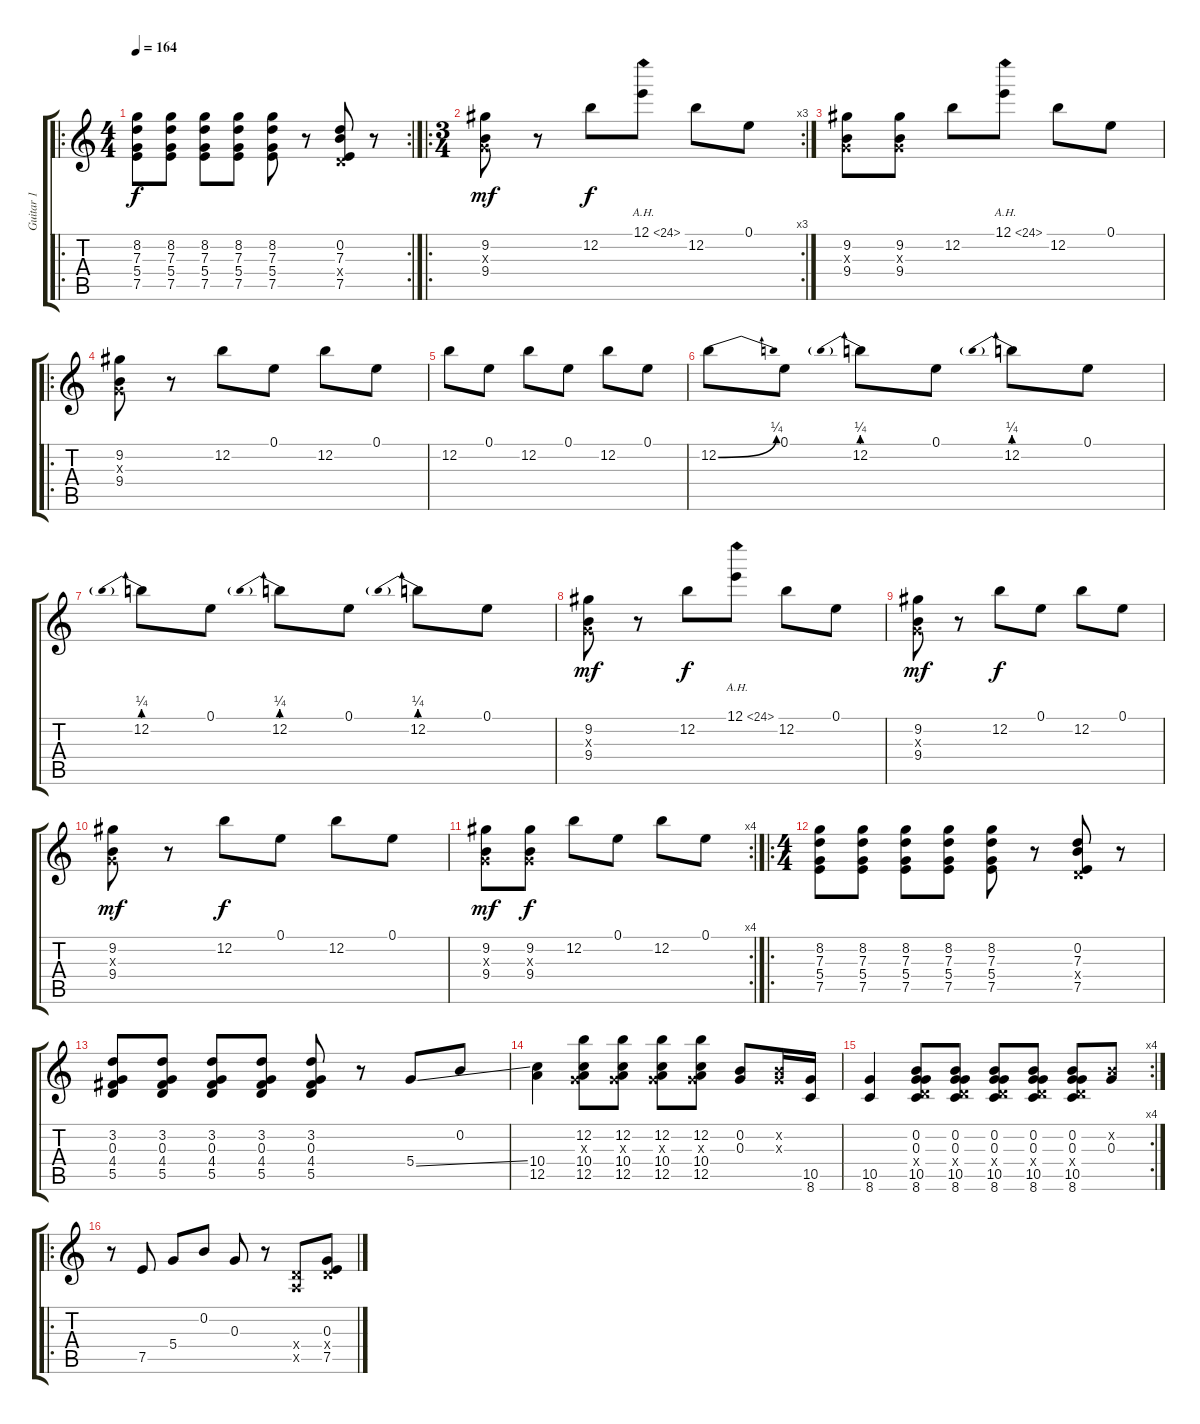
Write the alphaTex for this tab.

\track ("Guitar 1" "Guitar 1") {instrument overdrivenguitar}
\staff {score tabs}
\tuning (E4 B3 G3 D3 A2 E2) {hide}
\ro
\rc 2
\ts (4 4)
\tempo 164
\clef g2
\ks c
(8.2 7.3 5.4 7.5).8{dy f instrument overdrivenguitar} (8.2 7.3 5.4 7.5).8 (8.2 7.3 5.4 7.5).8 (8.2 7.3 5.4 7.5).8 (8.2 7.3 5.4 7.5).8 r.8 (0.2 7.3 0.4{x} 7.5).8 r.8 |
\ro
\rc 3
\ts (3 4)
(9.2 0.3{x} 9.4).8{dy mf} r.8 12.2.8{dy f} 12.1{ah 12}.8 12.2.8 0.1.8 |
(9.2 0.3{x} 9.4).8 (9.2 0.3{x} 9.4).8 12.2.8 12.1{ah 12}.8 12.2.8 0.1.8 |
\ro
(9.2 0.3{x} 9.4).8 r.8 12.2.8 0.1.8 12.2.8 0.1.8 |
12.2.8 0.1.8 12.2.8 0.1.8 12.2.8 0.1.8 |
12.2{be (bend 0 0 60 1)}.8 0.1.8 12.2{be (prebend 0 1 60 1)}.8 0.1.8 12.2{be (prebend 0 1 60 1)}.8 0.1.8 |
12.2{be (prebend 0 1 60 1)}.8 0.1.8 12.2{be (prebend 0 1 60 1)}.8 0.1.8 12.2{be (prebend 0 1 60 1)}.8 0.1.8 |
(9.2 0.3{x} 9.4).8{dy mf} r.8 12.2.8{dy f} 12.1{ah 12}.8 12.2.8 0.1.8 |
(9.2 0.3{x} 9.4).8{dy mf} r.8 12.2.8{dy f} 0.1.8 12.2.8 0.1.8 |
(9.2 0.3{x} 9.4).8{dy mf} r.8 12.2.8{dy f} 0.1.8 12.2.8 0.1.8 |
\rc 4
(9.2 0.3{x} 9.4).8{dy mf} (9.2 0.3{x} 9.4).8{dy f} 12.2.8 0.1.8 12.2.8 0.1.8 |
\ro
\ts (4 4)
(8.2 7.3 5.4 7.5).8 (8.2 7.3 5.4 7.5).8 (8.2 7.3 5.4 7.5).8 (8.2 7.3 5.4 7.5).8 (8.2 7.3 5.4 7.5).8 r.8 (0.2 7.3 0.4{x} 7.5).8 r.8 |
(3.2 0.3 4.4 5.5).8 (3.2 0.3 4.4 5.5).8 (3.2 0.3 4.4 5.5).8 (3.2 0.3 4.4 5.5).8 (3.2 0.3 4.4 5.5).8 r.8 5.4{ss}.8 0.2.8 |
(10.4 12.5).4 (12.2 0.3{x} 10.4 12.5).8 (12.2 0.3{x} 10.4 12.5).8 (12.2 0.3{x} 10.4 12.5).8 (12.2 0.3{x} 10.4 12.5).8 (0.2 0.3).8 (0.2{x} 0.3{x}).16 (10.5 8.6).16 |
\rc 4
(10.5 8.6).4 (0.2 0.3 0.4{x} 10.5 8.6).8 (0.2 0.3 0.4{x} 10.5 8.6).8 (0.2 0.3 0.4{x} 10.5 8.6).8 (0.2 0.3 0.4{x} 10.5 8.6).8 (0.2 0.3 0.4{x} 10.5 8.6).8 (0.2{x} 0.3).8 |
\ro
r.8 7.5.8 5.4.8 0.2.8 0.3.8 r.8 (0.4{x} 0.5{x}).8 (0.3 0.4{x} 7.5).8
